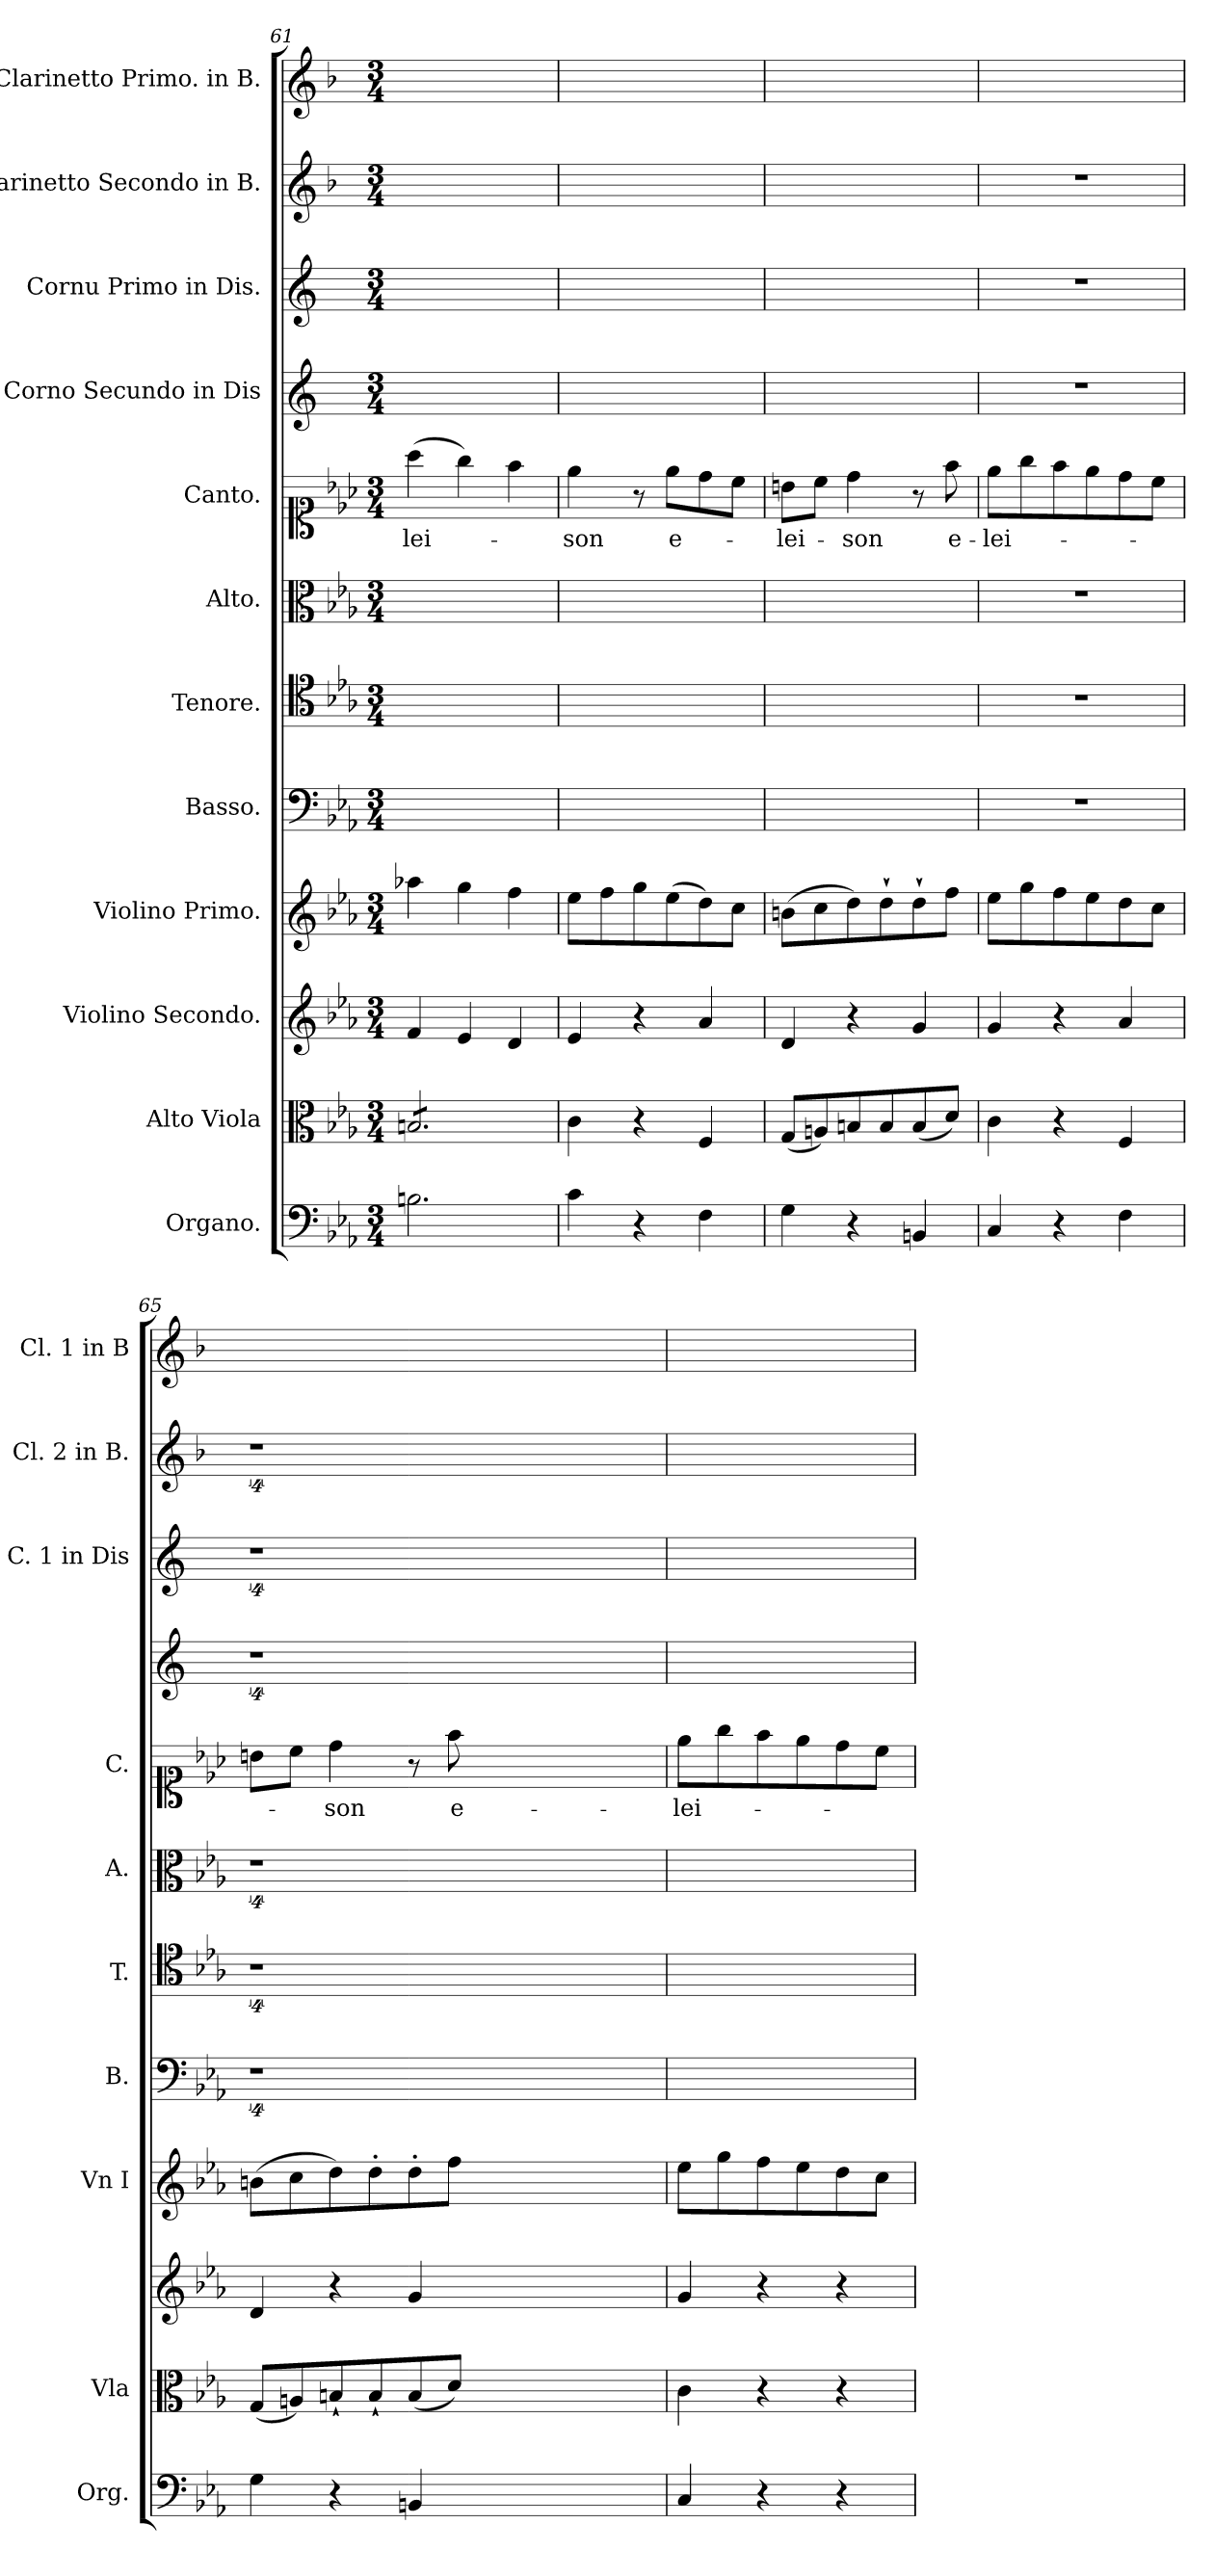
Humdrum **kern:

**kern	**kern	**kern	**kern	**kern	**kern	**kern	**kern	**text	**kern	**kern	**kern	**kern
*part12	*part11	*part10	*part9	*part8	*part7	*part6	*part5	*part5	*part4	*part3	*part2	*part1
*staff12	*staff11	*staff10	*staff9	*staff8	*staff7	*staff6	*staff5	*staff5	*staff4	*staff3	*staff2	*staff1
*I"Organo.	*I"Alto Viola	*I"Violino Secondo.	*I"Violino Primo.	*I"Basso.	*I"Tenore.	*I"Alto.	*I"Canto.	*	*I"Corno Secundo in Dis	*I"Cornu Primo in Dis.	*I"Clarinetto Secondo in B.	*I"Clarinetto Primo. in B.
*I'Org.	*I'Vla	*	*I'Vn I	*I'B.	*I'T.	*I'A.	*I'C.	*	*	*I'C. 1 in Dis	*I'Cl. 2 in B.	*I'Cl. 1 in B
*clefF4	*clefC3	*clefG2	*clefG2	*clefF4	*clefC4	*clefC3	*clefC1	*	*clefG2	*clefG2	*clefG2	*clefG2
*	*	*	*	*	*	*	*	*	*ITrd-2c-3	*ITrd5c9	*ITrd1c2	*ITrd1c2
*k[b-e-a-]	*k[b-e-a-]	*k[b-e-a-]	*k[b-e-a-]	*k[b-e-a-]	*k[b-e-a-]	*k[b-e-a-]	*k[b-e-a-]	*	*k[b-e-a-]	*k[b-e-a-]	*k[b-e-a-]	*k[b-e-a-]
*E-:	*E-:	*E-:	*E-:	*E-:	*E-:	*E-:	*E-:	*	*E-:	*E-:	*E-:	*E-:
*M3/4	*M3/4	*M3/4	*M3/4	*M3/4	*M3/4	*M3/4	*M3/4	*	*M3/4	*M3/4	*M3/4	*M3/4
=61	=61	=61	=61	=61	=61	=61	=61	=61	=61	=61	=61	=61
!	!	!	!	!	!	!	!	!LO:LY:i	!	!	!	!
*	*tremolo	*	*	*	*	*	*	*	*	*	*	*
2.Bn\	8Bn/L	4f/	4aa-X\	2.ryy	2.ryy	2.ryy	(4aa-\	-lei-	2.ryy	2.ryy	2.ryy	2.ryy
.	8Bn/	.	.	.	.	.	.	.	.	.	.	.
.	8Bn/	4e-/	4gg\	.	.	.	4gg\)	.	.	.	.	.
.	8Bn/	.	.	.	.	.	.	.	.	.	.	.
.	8Bn/	4d/	4ff\	.	.	.	4ff\	.	.	.	.	.
.	8Bn/J	.	.	.	.	.	.	.	.	.	.	.
*	*Xtremolo	*	*	*	*	*	*	*	*	*	*	*
=62	=62	=62	=62	=62	=62	=62	=62	=62	=62	=62	=62	=62
!	!	!	!	!	!	!	!	!LO:LY:i	!	!	!	!
4c\	4c\	4e-/	8ee-\L	2.ryy	2.ryy	2.ryy	4ee-\	-son	2.ryy	2.ryy	2.ryy	2.ryy
.	.	.	8ff\	.	.	.	.	.	.	.	.	.
4r	4r	4r	8gg\	.	.	.	8r	.	.	.	.	.
!	!	!	!	!	!	!	!	!LO:LY:i	!	!	!	!
.	.	.	(8ee-\	.	.	.	8ee-\L	e-	.	.	.	.
4F\	4F/	4a-/	8dd\)	.	.	.	8dd\	.	.	.	.	.
.	.	.	8cc\J	.	.	.	8cc\J	.	.	.	.	.
=63	=63	=63	=63	=63	=63	=63	=63	=63	=63	=63	=63	=63
!	!	!	!	!	!	!	!	!LO:LY:i	!	!	!	!
4G\	(8G/L	4d/	(8bn\L	2.ryy	2.ryy	2.ryy	8bn\L	-lei-	2.ryy	2.ryy	2.ryy	2.ryy
.	8An/)	.	8cc\	.	.	.	8cc\J	.	.	.	.	.
!	!	!	!	!	!	!	!	!LO:LY:i	!	!	!	!
4r	8Bn/	4r	8dd\)	.	.	.	4dd\	-son	.	.	.	.
.	8B/	.	8dd`\	.	.	.	.	.	.	.	.	.
4BBn/	(8B/	4g/	8dd`\	.	.	.	8r	.	.	.	.	.
.	8d/J)	.	8ff\J	.	.	.	8ff\	e-	.	.	.	.
=64	=64	=64	=64	=64	=64	=64	=64	=64	=64	=64	=64	=64
4C/	4c\	4g/	8ee-\L	2.r	2.r	2.r	8ee-\L	-lei-	2.r	2.r	2.r	2.ryy
.	.	.	8gg\	.	.	.	8gg\	.	.	.	.	.
4r	4r	4r	8ff\	.	.	.	8ff\	.	.	.	.	.
.	.	.	8ee-\	.	.	.	8ee-\	.	.	.	.	.
4F\	4F/	4a-/	8dd\	.	.	.	8dd\	.	.	.	.	.
.	.	.	8cc\J	.	.	.	8cc\J	.	.	.	.	.
=65	=65	=65	=65	=65	=65	=65	=65	=65	=65	=65	=65	=65
4G\	(8G/L	4d/	(8bn\L	4%9r	4%9r	4%9r	8bn\L	.	4%9r	4%9r	4%9r	2.ryy
.	8An/)	.	8cc\	.	.	.	8cc\J	.	.	.	.	.
4r	8Bn`/	4r	8dd\)	.	.	.	4dd\	-son	.	.	.	.
.	8B`/	.	8dd'\	.	.	.	.	.	.	.	.	.
4BBn/	(8B/	4g/	8dd'\	.	.	.	8r	.	.	.	.	.
.	8d/J)	.	8ff\J	.	.	.	8ff\	e-	.	.	.	.
1.ryy	1.ryy	1.ryy	1.ryy	.	.	.	1.ryy	.	.	.	.	1.ryy
=66	=66	=66	=66	=66	=66	=66	=66	=66	=66	=66	=66	=66
4C/	4c\	4g/	8ee-\L	2.ryy	2.ryy	2.ryy	8ee-\L	-lei-	2.ryy	2.ryy	2.ryy	2.ryy
.	.	.	8gg\	.	.	.	8gg\	.	.	.	.	.
4r	4r	4r	8ff\	.	.	.	8ff\	.	.	.	.	.
.	.	.	8ee-\	.	.	.	8ee-\	.	.	.	.	.
4r	4r	4r	8dd\	.	.	.	8dd\	.	.	.	.	.
.	.	.	8cc\J	.	.	.	8cc\J	.	.	.	.	.
=	=	=	=	=	=	=	=	=	=	=	=	=
*-	*-	*-	*-	*-	*-	*-	*-	*-	*-	*-	*-	*-
